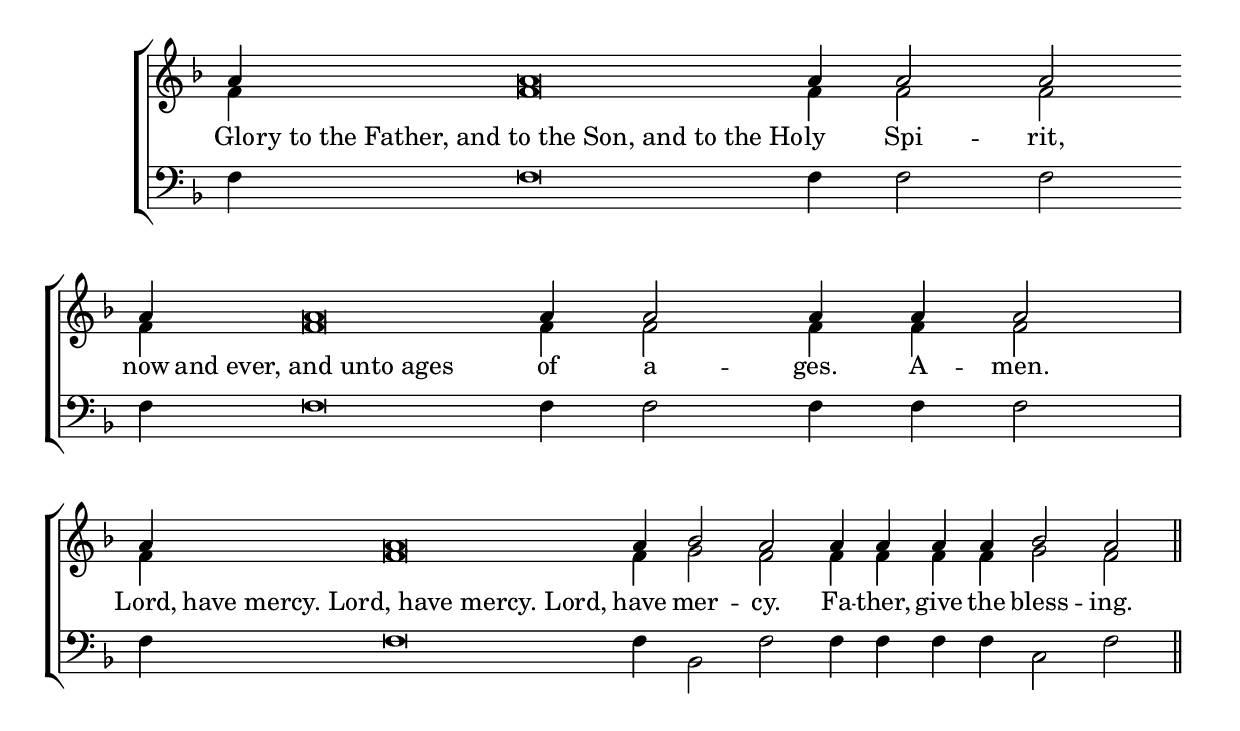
\include "global_include.ly"

sopranoVoice = \relative c'' {
  a4 a\breve a4 a2 a \bar ""
  a4 a\breve a4 a2 a4 a a2 \bar "|"
  a4 a\breve a4 bf2 a \bar ""
  a4 a a a bf2 a \bar "||"
}

altoVoice = \relative c' {
  f4 f\breve f4 f2 f \bar ""
  f4 f\breve f4 f2 f4 f f2 \bar "|"
  f4 f\breve f4 g2 f \bar ""
  f4 f f f g2 f \bar "||"
}

tenorVoice = \relative c' {

}

bassVoice = \relative c {
  f4 f\breve f4 f2 f \bar ""
  f4 f\breve f4 f2 f4 f f2 \bar "|"
  f4 f\breve f4 bf,2 f' \bar ""
  f4 f f f c2 f \bar "||"
}
  

words =  \lyricmode {
  % Lyrics follow here.
  Glo -- "ry to the Father, and to the Son, and to the Ho" -- ly Spi -- rit,
  now "and ever, and unto ages" of a -- ges. A -- men. 	
  Lord, "have mercy. Lord, have mercy. Lord," have mer -- cy.
  Fa -- ther, give the bless -- ing.
}

\include "global_score.ly"
